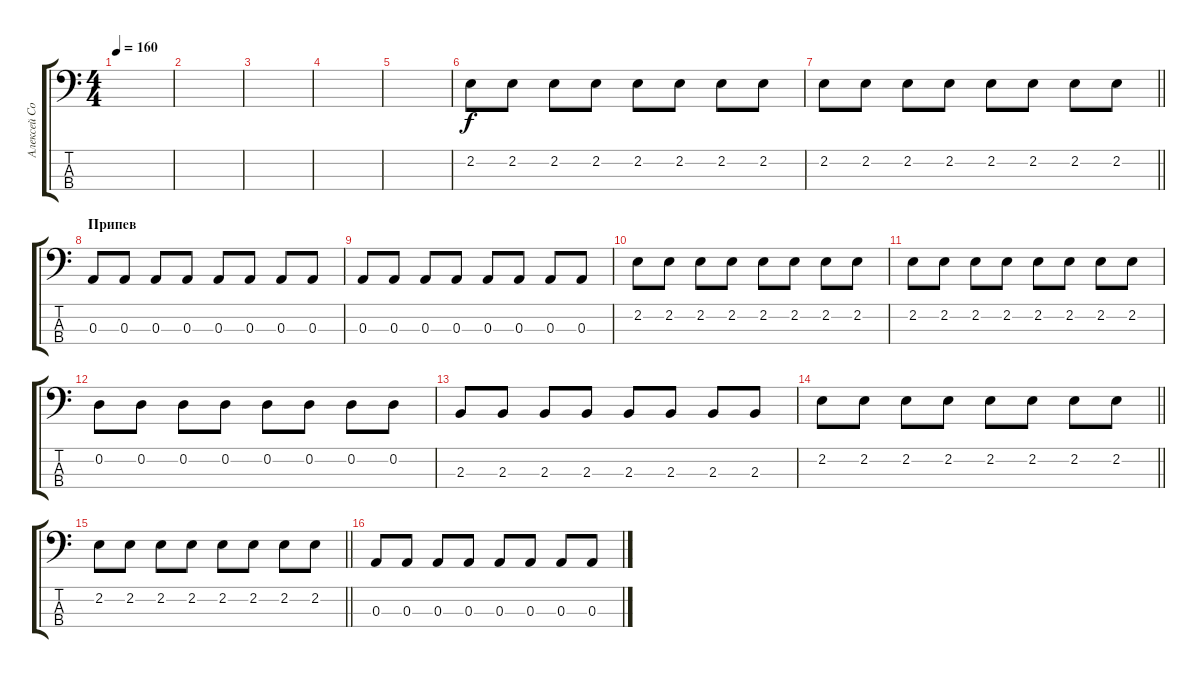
\track ("Алексей Соловьев" "Алексей Со") {instrument electricbassfinger}
\staff {score tabs}
\tuning (G2 D2 A1 E1) {hide}
\ts (4 4)
\tempo 160
\clef f4
\ks c
|
|
|
|
|
2.2.8 2.2.8 2.2.8 2.2.8 2.2.8 2.2.8 2.2.8 2.2.8 |
\barLineRight lightlight
2.2.8 2.2.8 2.2.8 2.2.8 2.2.8 2.2.8 2.2.8 2.2.8 |
\section ("" "Припев")
0.3.8 0.3.8 0.3.8 0.3.8 0.3.8 0.3.8 0.3.8 0.3.8 |
0.3.8 0.3.8 0.3.8 0.3.8 0.3.8 0.3.8 0.3.8 0.3.8 |
2.2.8 2.2.8 2.2.8 2.2.8 2.2.8 2.2.8 2.2.8 2.2.8 |
2.2.8 2.2.8 2.2.8 2.2.8 2.2.8 2.2.8 2.2.8 2.2.8 |
0.2.8 0.2.8 0.2.8 0.2.8 0.2.8 0.2.8 0.2.8 0.2.8 |
2.3.8 2.3.8 2.3.8 2.3.8 2.3.8 2.3.8 2.3.8 2.3.8 |
\barLineRight lightlight
2.2.8 2.2.8 2.2.8 2.2.8 2.2.8 2.2.8 2.2.8 2.2.8 |
\barLineRight lightlight
2.2.8 2.2.8 2.2.8 2.2.8 2.2.8 2.2.8 2.2.8 2.2.8 |
0.3.8 0.3.8 0.3.8 0.3.8 0.3.8 0.3.8 0.3.8 0.3.8
